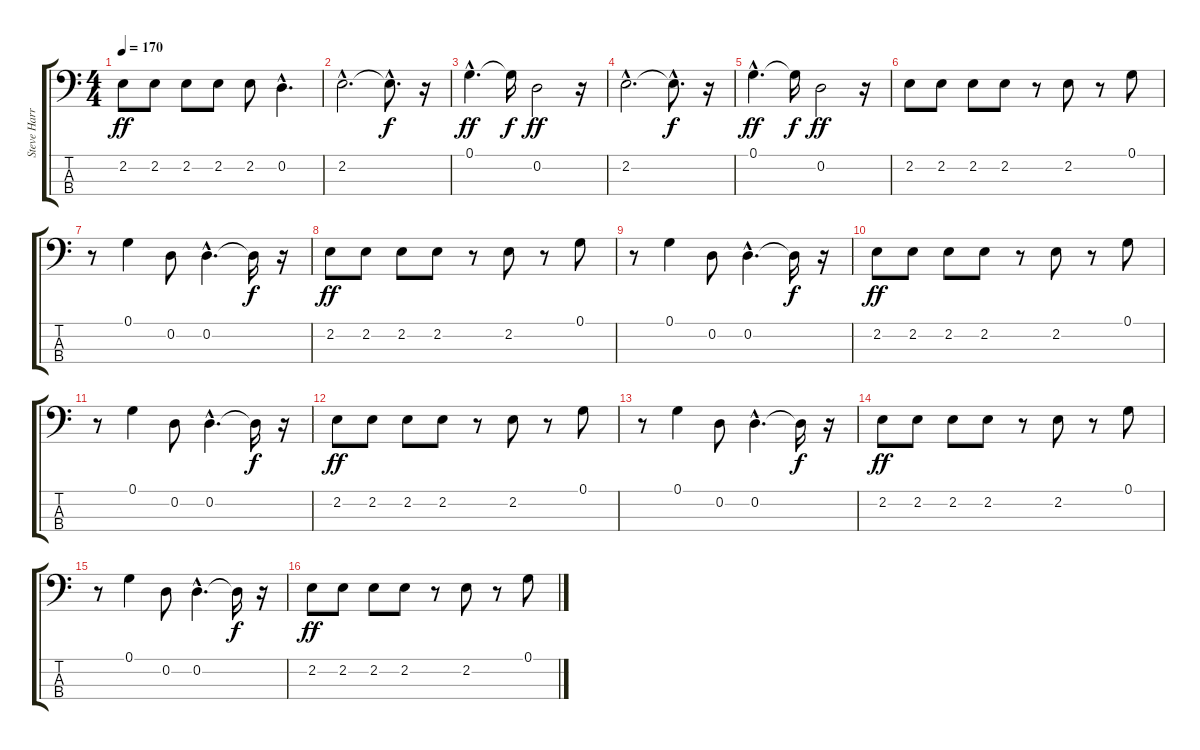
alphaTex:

\track ("Steve Harris" "Steve Harr") {instrument electricbassfinger}
\staff {score tabs}
\tuning (G2 D2 A1 E1) {hide}
\ts (4 4)
\tempo 170
\clef f4
\ks c
2.2.8{dy ff} 2.2.8 2.2.8 2.2.8 2.2.8 0.2{hac}.4{d} |
2.2{hac}.2{d} 2.2{hac t}.8{d dy f} r.16 |
0.1{hac}.4{d dy ff} 0.1{t}.16{dy f} 0.2.2{dy ff} r.16 |
2.2{hac}.2{d} 2.2{hac t}.8{d dy f} r.16 |
0.1{hac}.4{d dy ff} 0.1{t}.16{dy f} 0.2.2{dy ff} r.16 |
2.2.8 2.2.8 2.2.8 2.2.8 r.8 2.2.8 r.8 0.1.8 |
r.8 0.1.4 0.2.8 0.2{hac}.4{d} 0.2{t}.16{dy f} r.16 |
2.2.8{dy ff} 2.2.8 2.2.8 2.2.8 r.8 2.2.8 r.8 0.1.8 |
r.8 0.1.4 0.2.8 0.2{hac}.4{d} 0.2{t}.16{dy f} r.16 |
2.2.8{dy ff} 2.2.8 2.2.8 2.2.8 r.8 2.2.8 r.8 0.1.8 |
r.8 0.1.4 0.2.8 0.2{hac}.4{d} 0.2{t}.16{dy f} r.16 |
2.2.8{dy ff} 2.2.8 2.2.8 2.2.8 r.8 2.2.8 r.8 0.1.8 |
r.8 0.1.4 0.2.8 0.2{hac}.4{d} 0.2{t}.16{dy f} r.16 |
2.2.8{dy ff} 2.2.8 2.2.8 2.2.8 r.8 2.2.8 r.8 0.1.8 |
r.8 0.1.4 0.2.8 0.2{hac}.4{d} 0.2{t}.16{dy f} r.16 |
2.2.8{dy ff} 2.2.8 2.2.8 2.2.8 r.8 2.2.8 r.8 0.1.8
